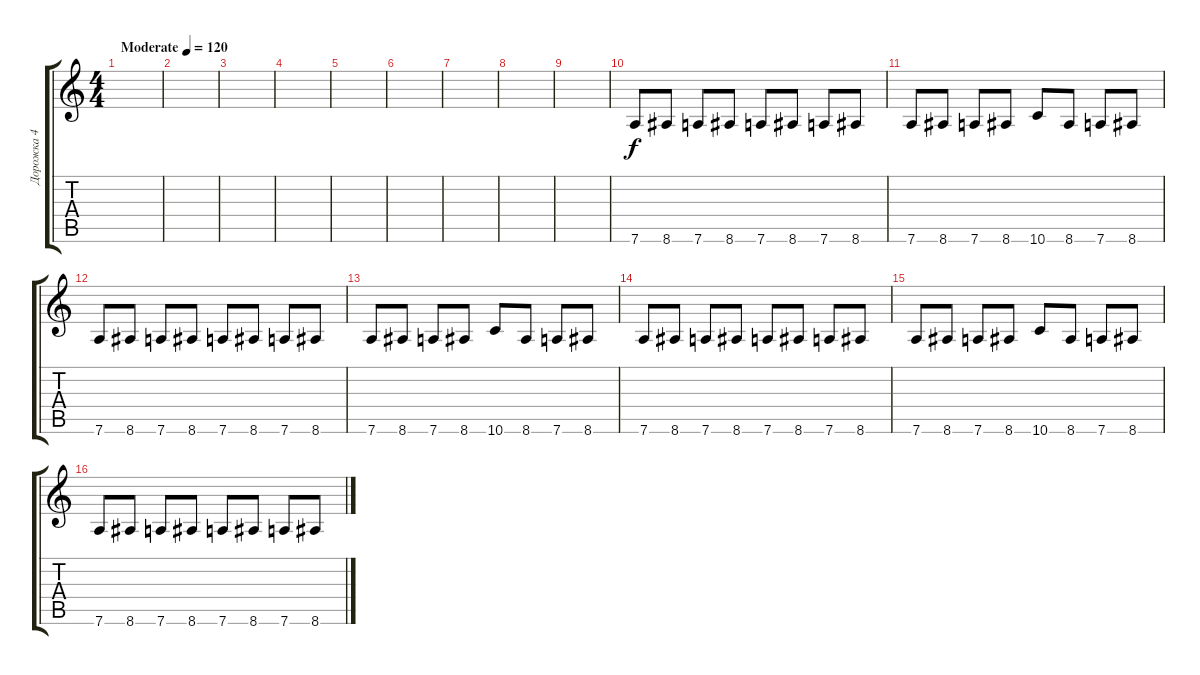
\track ("Дорожка 4" "Дорожка 4") {instrument overdrivenguitar}
\staff {score tabs}
\tuning (E4 B3 G3 D3 A2 D2) {hide}
\ts (4 4)
\tempo (120 "Moderate")
\clef g2
\ks c
|
|
|
|
|
|
|
|
|
7.6.8 8.6.8 7.6.8 8.6.8 7.6.8 8.6.8 7.6.8 8.6.8 |
7.6.8 8.6.8 7.6.8 8.6.8 10.6.8 8.6.8 7.6.8 8.6.8 |
7.6.8 8.6.8 7.6.8 8.6.8 7.6.8 8.6.8 7.6.8 8.6.8 |
7.6.8 8.6.8 7.6.8 8.6.8 10.6.8 8.6.8 7.6.8 8.6.8 |
7.6.8 8.6.8 7.6.8 8.6.8 7.6.8 8.6.8 7.6.8 8.6.8 |
7.6.8 8.6.8 7.6.8 8.6.8 10.6.8 8.6.8 7.6.8 8.6.8 |
7.6.8 8.6.8 7.6.8 8.6.8 7.6.8 8.6.8 7.6.8 8.6.8
